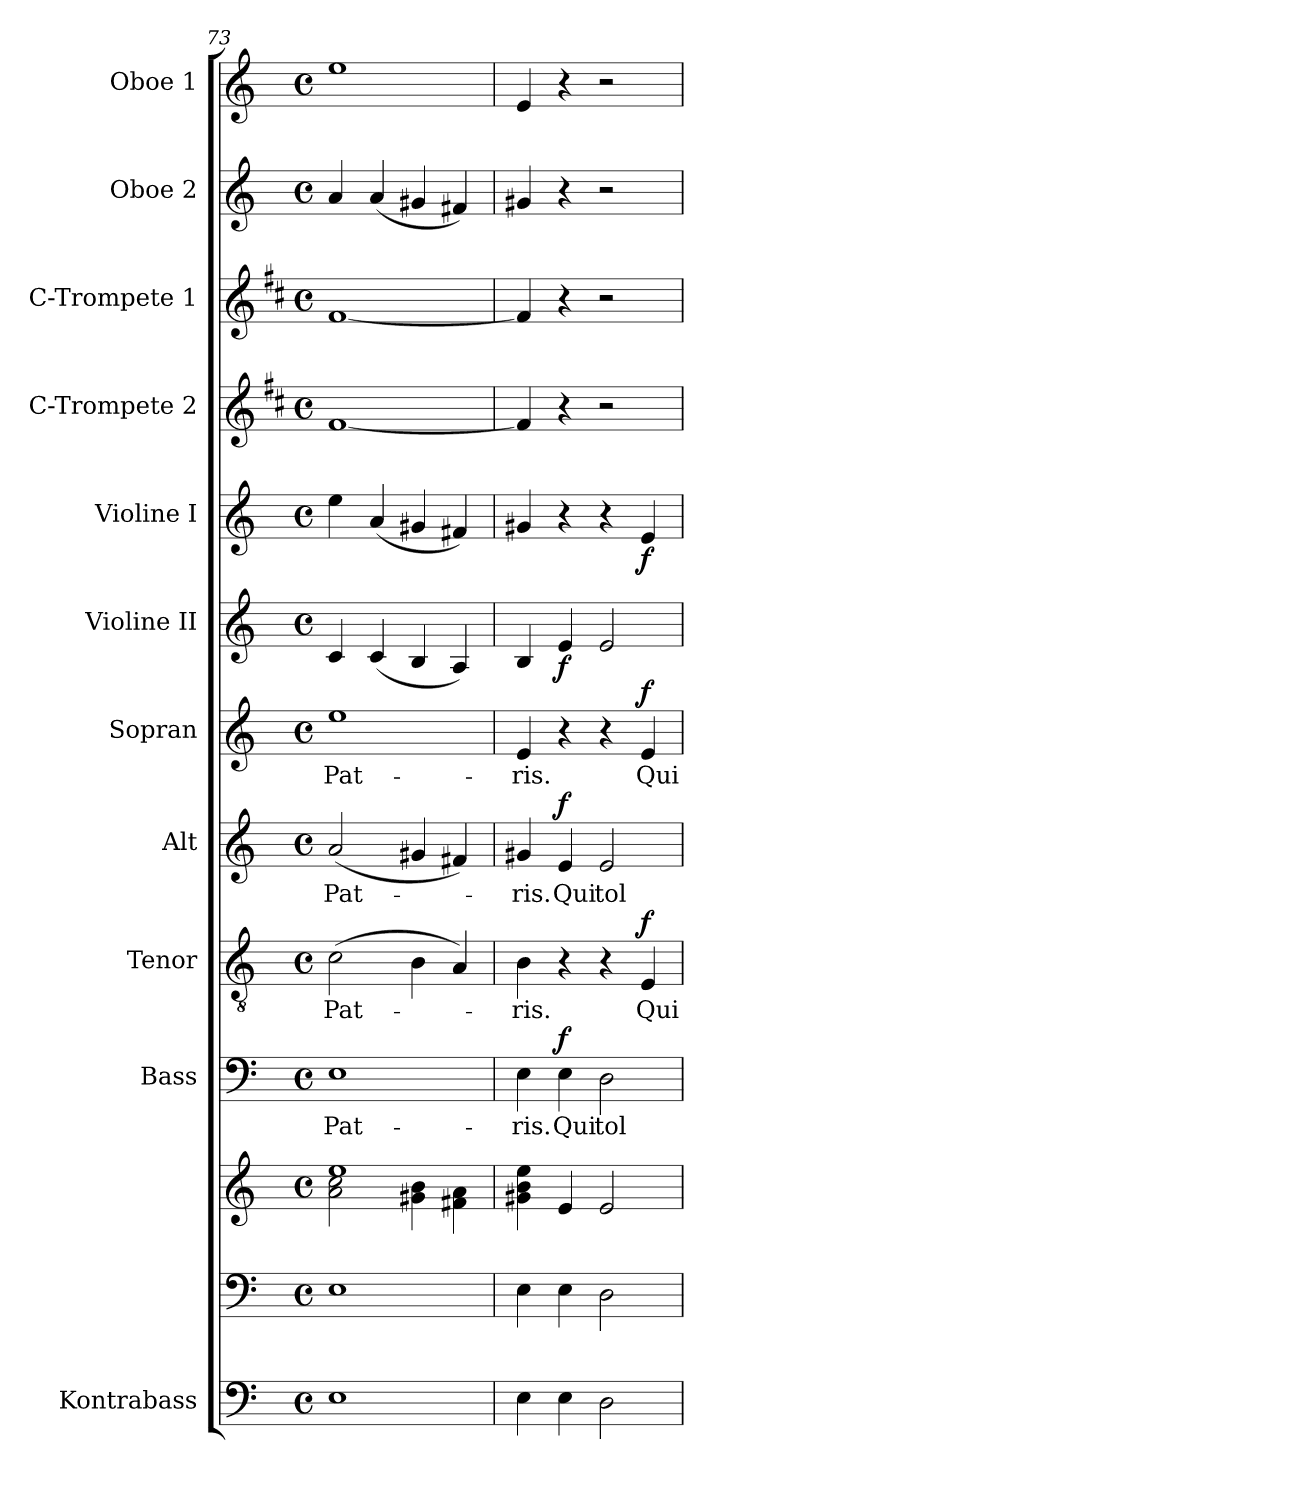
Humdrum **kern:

**kern	**kern	**kern	**kern	**text	**dynam	**kern	**text	**dynam	**kern	**text	**dynam	**kern	**text	**dynam	**kern	**dynam	**kern	**dynam	**kern	**kern	**kern	**kern
*part12	*part11	*part11	*part10	*part10	*part10	*part9	*part9	*part9	*part8	*part8	*part8	*part7	*part7	*part7	*part6	*part6	*part5	*part5	*part4	*part3	*part2	*part1
*staff13	*staff12	*staff11	*staff10	*staff10	*staff10	*staff9	*staff9	*staff9	*staff8	*staff8	*staff8	*staff7	*staff7	*staff7	*staff6	*staff6	*staff5	*staff5	*staff4	*staff3	*staff2	*staff1
*I"Kontrabass	*	*	*I"Bass	*	*	*I"Tenor	*	*	*I"Alt	*	*	*I"Sopran	*	*	*I"Violine II	*	*I"Violine I	*	*I"C-Trompete 2	*I"C-Trompete 1	*I"Oboe 2	*I"Oboe 1
*I'Kb.	*	*	*I'B.	*	*	*I'T.	*	*	*I'A.	*	*	*I'S.	*	*	*I'Vl. II	*	*I'Vl. I	*	*I'C Trp. 2	*I'C Trp. 1	*I'Ob. 2	*I'Ob. 1
*clefF4	*clefF4	*clefG2	*clefF4	*	*	*clefGv2	*	*	*clefG2	*	*	*clefG2	*	*	*clefG2	*	*clefG2	*	*clefG2	*clefG2	*clefG2	*clefG2
*ITrd7c12	*	*	*	*	*	*	*	*	*	*	*	*	*	*	*	*	*	*	*ITrd1c2	*ITrd1c2	*	*
*k[]	*k[]	*k[]	*k[]	*	*	*k[]	*	*	*k[]	*	*	*k[]	*	*	*k[]	*	*k[]	*	*k[]	*k[]	*k[]	*k[]
*C:	*C:	*C:	*C:	*	*	*C:	*	*	*C:	*	*	*C:	*	*	*C:	*	*C:	*	*C:	*C:	*C:	*C:
*M4/4	*M4/4	*M4/4	*M4/4	*	*	*M4/4	*	*	*M4/4	*	*	*M4/4	*	*	*M4/4	*	*M4/4	*	*M4/4	*M4/4	*M4/4	*M4/4
*met(c)	*met(c)	*met(c)	*met(c)	*	*	*met(c)	*	*	*met(c)	*	*	*met(c)	*	*	*met(c)	*	*met(c)	*	*met(c)	*met(c)	*met(c)	*met(c)
=73	=73	=73	=73	=73	=73	=73	=73	=73	=73	=73	=73	=73	=73	=73	=73	=73	=73	=73	=73	=73	=73	=73
*	*	*^	*	*	*	*	*	*	*	*	*	*	*	*	*	*	*	*	*	*	*	*
!	!	!	!	!	!LO:LY:b	!	!	!LO:LY:b	!	!	!LO:LY:b	!	!	!LO:LY:b	!	!	!	!	!	!	!	!	!
1EE	1E	1ee	2a\ 2cc\	1E	Pat-	.	(>2c\	Pat-	.	(<2a/	Pat-	.	1ee	Pat-	.	4c/	.	4ee\	.	[1e	[1e	4a/	1ee
.	.	.	.	.	.	.	.	.	.	.	.	.	.	.	.	(<4c/	.	(<4a/	.	.	.	(<4a/	.
.	.	.	4g#X\ 4b\	.	.	.	4B\	.	.	4g#X/	.	.	.	.	.	4B/	.	4g#X/	.	.	.	4g#X/	.
.	.	.	4f#X\ 4a\	.	.	.	4A/)	.	.	4f#X/)	.	.	.	.	.	4A/)	.	4f#X/)	.	.	.	4f#X/)	.
!!LO:PB:g=z
=74	=74	=74	=74	=74	=74	=74	=74	=74	=74	=74	=74	=74	=74	=74	=74	=74	=74	=74	=74	=74	=74	=74	=74
!	!	!	!	!	!LO:LY:b	!	!	!LO:LY:b	!	!	!LO:LY:b	!	!	!LO:LY:b	!	!	!	!	!	!	!	!	!
*	*	*v	*v	*	*	*	*	*	*	*	*	*	*	*	*	*	*	*	*	*	*	*	*
4EE\	4E\	4g#X\ 4b\ 4ee\	4E\	-ris.	.	4B\	-ris.	.	4g#X/	-ris.	.	4e/	-ris.	.	4B/	.	4g#X/	.	4e/]	4e/]	4g#X/	4e/
!	!	!	!	!LO:LY:b	!LO:DY:a	!	!	!	!	!LO:LY:b	!LO:DY:a	!	!	!	!	!LO:DY:b	!	!	!	!	!	!
4EE\	4E\	4e/	4E\	Qui	f	4r	.	.	4e/	Qui	f	4r	.	.	4e/	f	4r	.	4r	4r	4r	4r
!	!	!	!	!LO:LY:b	!	!	!	!	!	!LO:LY:b	!	!	!	!	!	!	!	!	!	!	!	!
2DD\	2D\	2e/	2D\	tol-	.	4r	.	.	2e/	tol-	.	4r	.	.	2e/	.	4r	.	2r	2r	2r	2r
!	!	!	!	!	!	!	!LO:LY:b	!LO:DY:a	!	!	!	!	!LO:LY:b	!LO:DY:a	!	!	!	!LO:DY:b	!	!	!	!
.	.	.	.	.	.	4E/	Qui	f	.	.	.	4e/	Qui	f	.	.	4e/	f	.	.	.	.
=	=	=	=	=	=	=	=	=	=	=	=	=	=	=	=	=	=	=	=	=	=	=
*-	*-	*-	*-	*-	*-	*-	*-	*-	*-	*-	*-	*-	*-	*-	*-	*-	*-	*-	*-	*-	*-	*-
